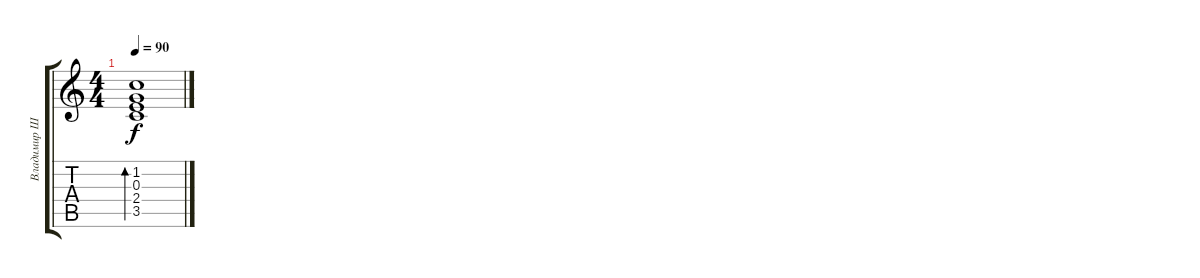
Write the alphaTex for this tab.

\track ("Владимир Шахрин" "Владимир Ш") {instrument acousticguitarnylon}
\staff {score tabs}
\tuning (E4 B3 G3 D3 A2 E2) {hide}
\ts (4 4)
\tempo 90
\clef g2
\ks c
(1.2 0.3 2.4 3.5).1{bd 240 dy f}
